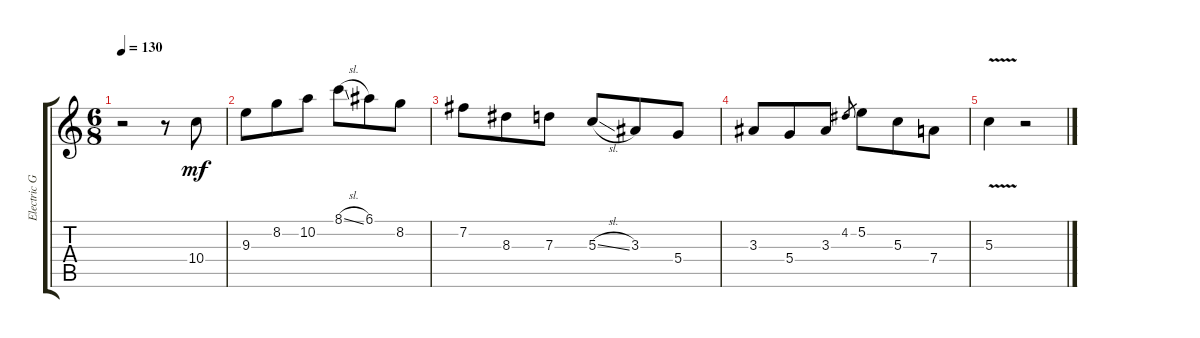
\track ("Electric Guitar" "Electric G") {instrument electricguitarclean}
\staff {score tabs}
\tuning (E4 B3 G3 D3 A2 E2) {hide}
\ts (6 8)
\tempo 130
\clef g2
\ks c
r.2{dy mf instrument electricguitarclean} r.8 10.4.8 |
9.3.8 8.2.8 10.2.8 8.1{sl}.8 6.1.8 8.2.8 |
7.2.8 8.3.8 7.3.8 5.3{sl}.8 3.3.8 5.4.8 |
3.3.8 5.4.8 3.3.8 4.2.8{gr} 5.2.8 5.3.8 7.4.8 |
5.3{v}.4 r.2
